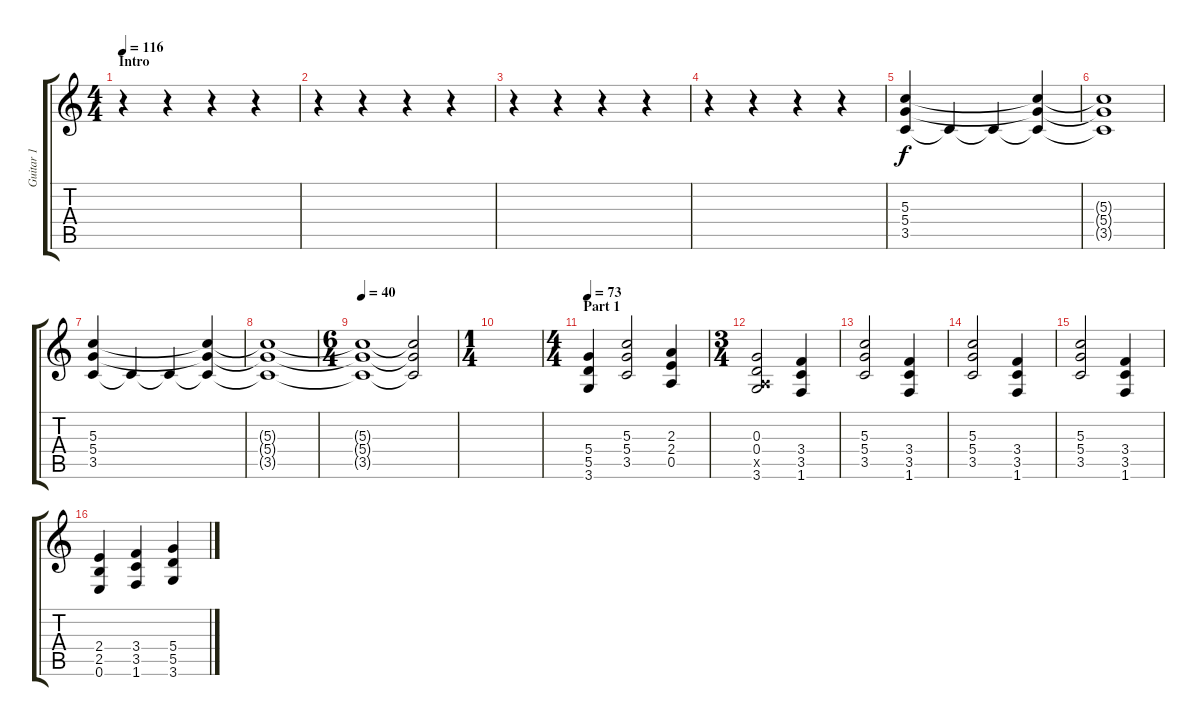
\track ("Guitar 1" "Guitar 1") {instrument distortionguitar}
\staff {score tabs}
\tuning (E4 B3 G3 D3 A2 E2) {hide}
\ts (4 4)
\section ("" "Intro")
\tempo 116
\clef g2
\ks c
r.4{dy f instrument distortionguitar} r.4 r.4 r.4 |
r.4 r.4 r.4 r.4 |
r.4 r.4 r.4 r.4 |
r.4 r.4 r.4 r.4 |
(5.3 5.4 3.5).4 3.5{t}.4 3.5{t}.4 (5.3{t} 5.4{t} 3.5{t}).4 |
(5.3{t} 5.4{t} 3.5{t}).1 |
(5.3 5.4 3.5).4 3.5{t}.4 3.5{t}.4 (5.3{t} 5.4{t} 3.5{t}).4 |
(5.3{t} 5.4{t} 3.5{t}).1 |
\ts (6 4)
\tempo 40
(5.3{t} 5.4{t} 3.5{t}).1 (5.3{t} 5.4{t} 3.5{t}).2 |
\ts (1 4)
|
\ts (4 4)
\section ("" "Part 1")
\tempo 73
(5.4 5.5 3.6).4 (5.3 5.4 3.5).2 (2.3 2.4 0.5).4 |
\ts (3 4)
(0.3 0.4 0.5{x} 3.6).2 (3.4 3.5 1.6).4 |
(5.3 5.4 3.5).2 (3.4 3.5 1.6).4 |
(5.3 5.4 3.5).2 (3.4 3.5 1.6).4 |
(5.3 5.4 3.5).2 (3.4 3.5 1.6).4 |
(2.4 2.5 0.6).4 (3.4 3.5 1.6).4 (5.4 5.5 3.6).4
